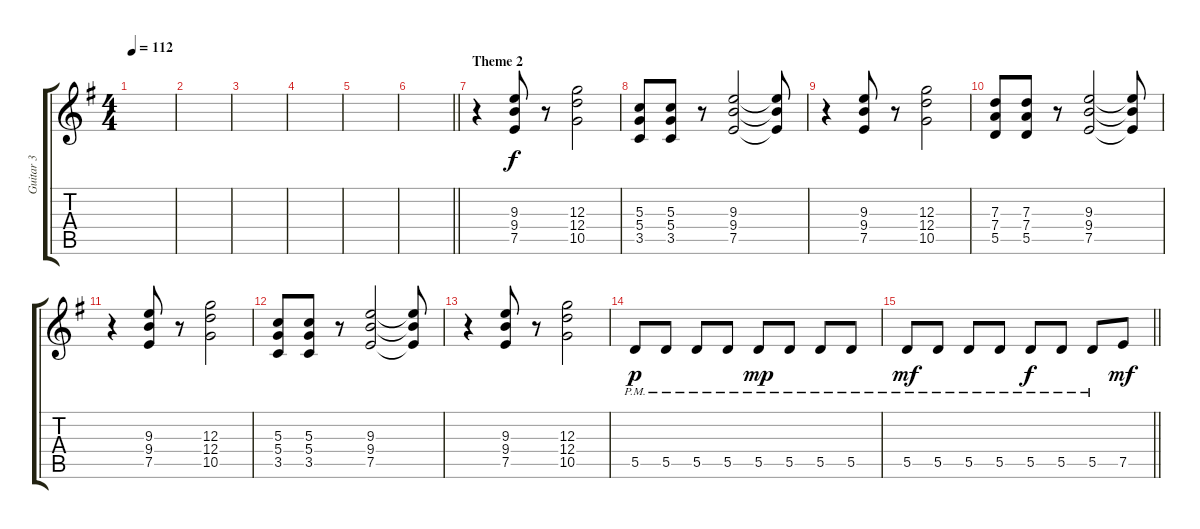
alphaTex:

\track ("Guitar 3" "Guitar 3") {instrument overdrivenguitar}
\staff {score tabs}
\tuning (E4 B3 G3 D3 A2 E2) {hide}
\ts (4 4)
\tempo 112
\clef g2
\ks eminor
|
|
|
|
|
\barLineRight lightlight
|
\section ("" "Theme 2")
r.4 (9.3 9.4 7.5).8{dy f} r.8 (12.3 12.4 10.5).2 |
(5.3 5.4 3.5).8 (5.3 5.4 3.5).8 r.8 (9.3 9.4 7.5).2 (9.3{t} 9.4{t} 7.5{t}).8 |
r.4 (9.3 9.4 7.5).8 r.8 (12.3 12.4 10.5).2 |
(7.3 7.4 5.5).8 (7.3 7.4 5.5).8 r.8 (9.3 9.4 7.5).2 (9.3{t} 9.4{t} 7.5{t}).8 |
r.4 (9.3 9.4 7.5).8 r.8 (12.3 12.4 10.5).2 |
(5.3 5.4 3.5).8 (5.3 5.4 3.5).8 r.8 (9.3 9.4 7.5).2 (9.3{t} 9.4{t} 7.5{t}).8 |
r.4 (9.3 9.4 7.5).8 r.8 (12.3 12.4 10.5).2 |
5.5{pm}.8{dy p} 5.5{pm}.8 5.5{pm}.8 5.5{pm}.8 5.5{pm}.8{dy mp} 5.5{pm}.8 5.5{pm}.8 5.5{pm}.8 |
\barLineRight lightlight
5.5{pm}.8{dy mf} 5.5{pm}.8 5.5{pm}.8 5.5{pm}.8 5.5{pm}.8{dy f} 5.5{pm}.8 5.5{pm}.8 7.5.8{dy mf}
